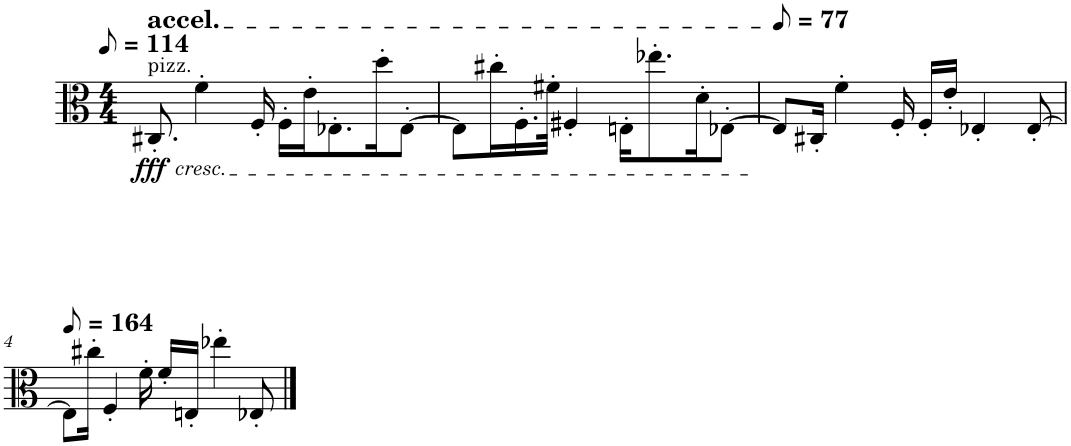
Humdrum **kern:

**kern	**dynam
*part1	*part1
*staff1	*staff1
*I"Viola	*
*I'Vla.	*
*clefC3	*
*k[]	*
*M4/4	*
*MM57	*
=1	=1
!LO:TX:a:t=pizz.	!
!LO:TX:a:t=accel.	!
!LO:TX:b:i:t=cresc.	!
!	!LO:DY:b
8.C#X'/	fff
4f'\	.
16F'/	.
16F'\LL	.
16e'\J	.
8.E-X'\	.
16dd'\K	.
[8E-'\J	.
=2	=2
8E-\L]	.
16cc#X'\L	.
16.F'\	.
32f#X'\JJk	.
4F#X'/	.
16En'\KL	.
8.ee-X'\	.
16d'\K	.
[8E-X'\J	.
=3	=3
*MM39	*
8E-/L]	.
16C#X'/Jk	.
4f'\	.
16F'/	.
16F'/LL	.
16e'/JJ	.
4E-X'/	.
[8E-'/	.
!!LO:LB:g=z
=4	=4
*MM82	*
8E-\L]	.
16cc#X'\Jk	.
4F'/	.
16f'\	.
16f'/LL	.
16En'/JJ	.
4ee-X'\	.
8E-X'/	.
==	==
*-	*-
